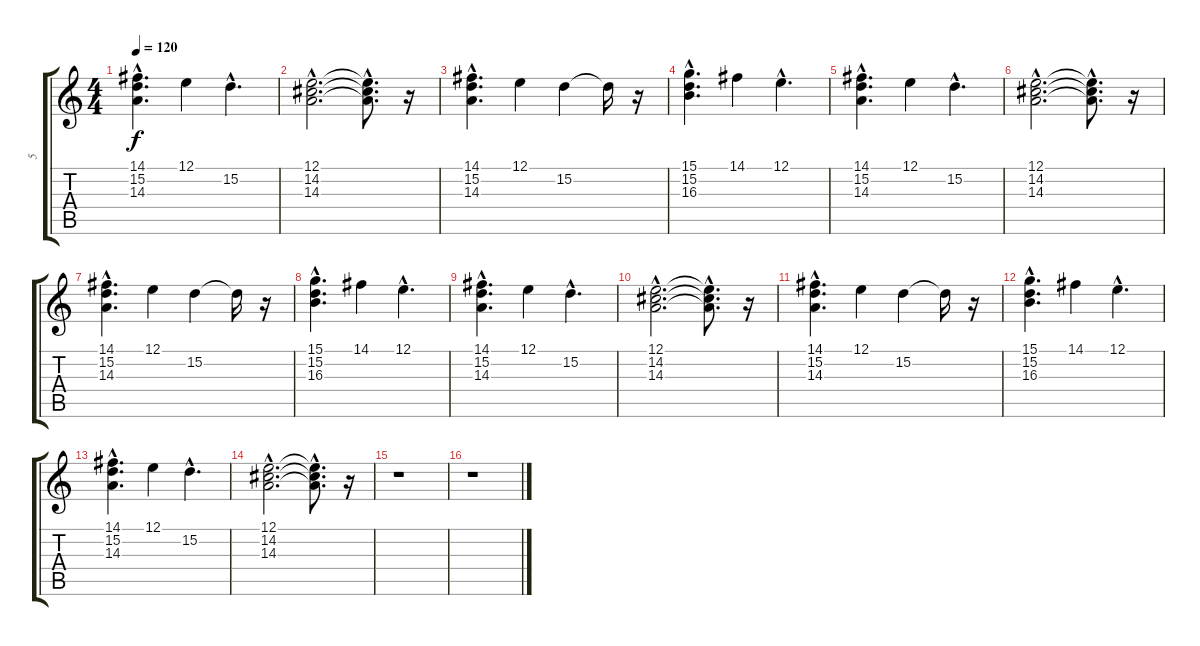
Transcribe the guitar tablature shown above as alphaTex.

\track ("5" "5") {instrument percussiveorgan}
\staff {score tabs}
\tuning (E4 B3 G3 D3 A2 E2) {hide}
\ts (4 4)
\tempo 120
\clef g2
\ks c
(14.1{hac} 15.2{hac} 14.3{hac}).4{d dy f} 12.1.4 15.2{hac}.4{d} |
(12.1{hac} 14.2{hac} 14.3{hac}).2{d} (12.1{hac t} 14.2{hac t} 14.3{hac t}).8{d} r.16 |
(14.1{hac} 15.2{hac} 14.3{hac}).4{d} 12.1.4 15.2.4 15.2{t}.16 r.16 |
(15.1{hac} 15.2{hac} 16.3{hac}).4{d} 14.1.4 12.1{hac}.4{d} |
(14.1{hac} 15.2{hac} 14.3{hac}).4{d} 12.1.4 15.2{hac}.4{d} |
(12.1{hac} 14.2{hac} 14.3{hac}).2{d} (12.1{hac t} 14.2{hac t} 14.3{hac t}).8{d} r.16 |
(14.1{hac} 15.2{hac} 14.3{hac}).4{d} 12.1.4 15.2.4 15.2{t}.16 r.16 |
(15.1{hac} 15.2{hac} 16.3{hac}).4{d} 14.1.4 12.1{hac}.4{d} |
(14.1{hac} 15.2{hac} 14.3{hac}).4{d} 12.1.4 15.2{hac}.4{d} |
(12.1{hac} 14.2{hac} 14.3{hac}).2{d} (12.1{hac t} 14.2{hac t} 14.3{hac t}).8{d} r.16 |
(14.1{hac} 15.2{hac} 14.3{hac}).4{d} 12.1.4 15.2.4 15.2{t}.16 r.16 |
(15.1{hac} 15.2{hac} 16.3{hac}).4{d} 14.1.4 12.1{hac}.4{d} |
(14.1{hac} 15.2{hac} 14.3{hac}).4{d} 12.1.4 15.2{hac}.4{d} |
(12.1{hac} 14.2{hac} 14.3{hac}).2{d} (12.1{hac t} 14.2{hac t} 14.3{hac t}).8{d} r.16 |
r.1 |
r.1
